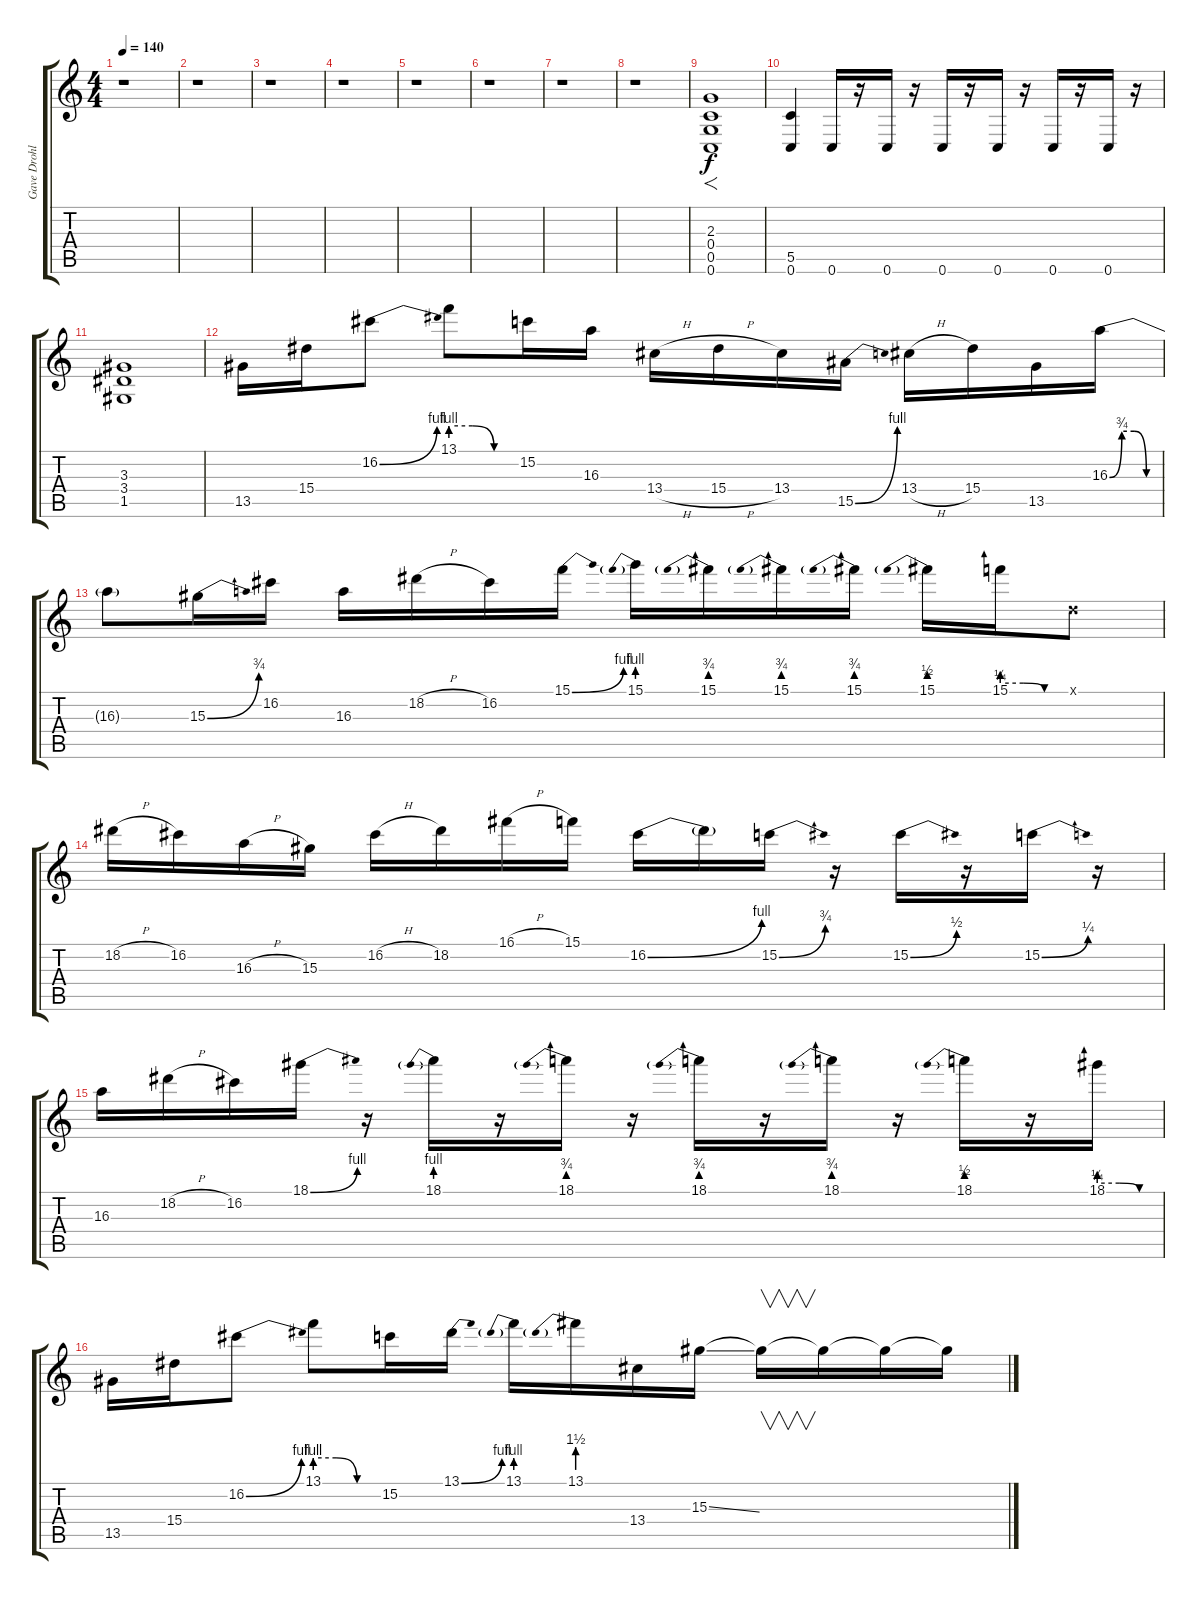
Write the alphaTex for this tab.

\track ("Gave Drohl" "Gave Drohl") {instrument distortionguitar}
\staff {score tabs}
\tuning (D4 A3 F3 C3 G2 C2) {hide}
\ts (4 4)
\tempo 140
\clef g2
\ks c
r.1{dy f instrument distortionguitar} |
r.1 |
r.1 |
r.1 |
r.1 |
r.1 |
r.1 |
r.1 |
(2.3 0.4 0.5 0.6).1{f} |
(5.5 0.6).4 0.6.16 r.16 0.6.16 r.16 0.6.16 r.16 0.6.16 r.16 0.6.16 r.16 0.6.16 r.16 |
(3.3 3.4 1.5).1 |
13.5.16{instrument overdrivenguitar} 15.4.16 16.2{be (bend 0 0 60 4)}.8 13.1{be (custom 0 4 20 4 40 0 60 0)}.8 15.2.16 16.3.16 13.4{h}.16 15.4{h}.16 13.4.16 15.5{be (bend 0 0 60 4)}.16 13.4{h}.16 15.4.16 13.5.16 16.3{be (custom 0 0 15 3 30 3 45 0 60 0)}.16 |
16.3{t}.8 15.3{be (bend 0 0 60 3)}.16 16.2.16 16.3.16 18.2{h}.16 16.2.16 15.1{be (bend 0 0 60 4)}.16 15.1{be (prebend 0 4 60 4)}.16 15.1{be (prebend 0 3 60 3)}.16 15.1{be (prebend 0 3 60 3)}.16 15.1{be (prebend 0 3 60 3)}.16 15.1{be (prebend 0 2 60 2)}.16 15.1{be (custom 0 1 20 1 40 0 60 0)}.16 0.1{x}.8 |
18.2{h}.16 16.2.16 16.3{h}.16 15.3.16 16.2{h}.16 18.2.16 16.1{h}.16 15.1.16 16.2{be (bend 0 0 60 4)}.16 16.2{t}.16 15.2{be (bend 0 0 60 3)}.16 r.16 15.2{be (bend 0 0 60 2)}.16 r.16 15.2{be (bend 0 0 60 1)}.16 r.16 |
16.3.16 18.2{h}.16 16.2.16 18.1{be (bend 0 0 60 4)}.16 r.16 18.1{be (prebend 0 4 60 4)}.16 r.16 18.1{be (prebend 0 3 60 3)}.16 r.16 18.1{be (prebend 0 3 60 3)}.16 r.16 18.1{be (prebend 0 3 60 3)}.16 r.16 18.1{be (prebend 0 2 60 2)}.16 r.16 18.1{be (custom 0 1 20 1 40 0 60 0)}.16 |
13.5.16 15.4.16 16.2{be (bend 0 0 60 4)}.8 13.1{be (custom 0 4 20 4 40 0 60 0)}.8 15.2.16 13.1{be (bend 0 0 60 4)}.16 13.1{be (prebend 0 4 60 4)}.16 13.1{be (prebend 0 6 60 6)}.16 13.4.16 15.3{ss}.16 15.3{t}.16{v} 15.3{t}.16 15.3{t}.16 15.3{t}.16
